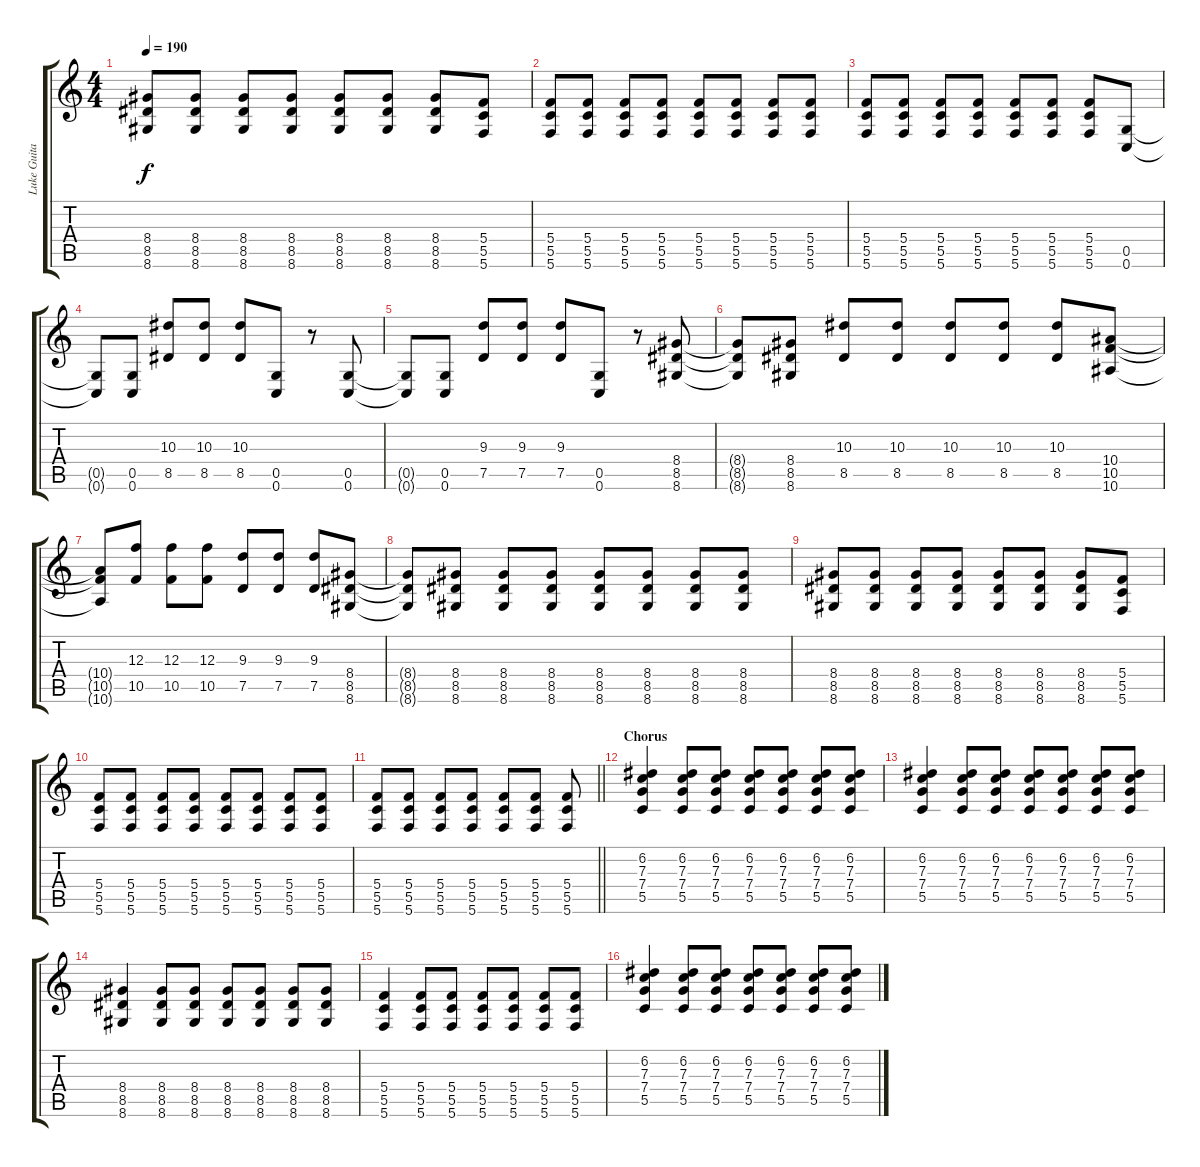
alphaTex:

\track ("Luke Guitar" "Luke Guita") {instrument overdrivenguitar}
\staff {score tabs}
\tuning (D4 A3 F3 C3 G2 C2) {hide}
\ts (4 4)
\tempo 190
\clef g2
\ks c
(8.4 8.5 8.6).8{dy f} (8.4 8.5 8.6).8 (8.4 8.5 8.6).8 (8.4 8.5 8.6).8 (8.4 8.5 8.6).8 (8.4 8.5 8.6).8 (8.4 8.5 8.6).8 (5.4 5.5 5.6).8 |
(5.4 5.5 5.6).8 (5.4 5.5 5.6).8 (5.4 5.5 5.6).8 (5.4 5.5 5.6).8 (5.4 5.5 5.6).8 (5.4 5.5 5.6).8 (5.4 5.5 5.6).8 (5.4 5.5 5.6).8 |
(5.4 5.5 5.6).8 (5.4 5.5 5.6).8 (5.4 5.5 5.6).8 (5.4 5.5 5.6).8 (5.4 5.5 5.6).8 (5.4 5.5 5.6).8 (5.4 5.5 5.6).8 (0.5 0.6).8 |
(0.5{t} 0.6{t}).8 (0.5 0.6).8 (10.3 8.5).8 (10.3 8.5).8 (10.3 8.5).8 (0.5 0.6).8 r.8 (0.5 0.6).8 |
(0.5{t} 0.6{t}).8 (0.5 0.6).8 (9.3 7.5).8 (9.3 7.5).8 (9.3 7.5).8 (0.5 0.6).8 r.8 (8.4 8.5 8.6).8 |
(8.4{t} 8.5{t} 8.6{t}).8 (8.4 8.5 8.6).8 (10.3 8.5).8 (10.3 8.5).8 (10.3 8.5).8 (10.3 8.5).8 (10.3 8.5).8 (10.4 10.5 10.6).8 |
(10.4{t} 10.5{t} 10.6{t}).8 (12.3 10.5).8 (12.3 10.5).8 (12.3 10.5).8 (9.3 7.5).8 (9.3 7.5).8 (9.3 7.5).8 (8.4 8.5 8.6).8 |
(8.4{t} 8.5{t} 8.6{t}).8 (8.4 8.5 8.6).8 (8.4 8.5 8.6).8 (8.4 8.5 8.6).8 (8.4 8.5 8.6).8 (8.4 8.5 8.6).8 (8.4 8.5 8.6).8 (8.4 8.5 8.6).8 |
(8.4 8.5 8.6).8 (8.4 8.5 8.6).8 (8.4 8.5 8.6).8 (8.4 8.5 8.6).8 (8.4 8.5 8.6).8 (8.4 8.5 8.6).8 (8.4 8.5 8.6).8 (5.4 5.5 5.6).8 |
(5.4 5.5 5.6).8 (5.4 5.5 5.6).8 (5.4 5.5 5.6).8 (5.4 5.5 5.6).8 (5.4 5.5 5.6).8 (5.4 5.5 5.6).8 (5.4 5.5 5.6).8 (5.4 5.5 5.6).8 |
\barLineRight lightlight
(5.4 5.5 5.6).8 (5.4 5.5 5.6).8 (5.4 5.5 5.6).8 (5.4 5.5 5.6).8 (5.4 5.5 5.6).8 (5.4 5.5 5.6).8 (5.4 5.5 5.6).8 |
\section ("" "Chorus")
(6.2 7.3 7.4 5.5).4 (6.2 7.3 7.4 5.5).8 (6.2 7.3 7.4 5.5).8 (6.2 7.3 7.4 5.5).8 (6.2 7.3 7.4 5.5).8 (6.2 7.3 7.4 5.5).8 (6.2 7.3 7.4 5.5).8 |
(6.2 7.3 7.4 5.5).4 (6.2 7.3 7.4 5.5).8 (6.2 7.3 7.4 5.5).8 (6.2 7.3 7.4 5.5).8 (6.2 7.3 7.4 5.5).8 (6.2 7.3 7.4 5.5).8 (6.2 7.3 7.4 5.5).8 |
(8.4 8.5 8.6).4 (8.4 8.5 8.6).8 (8.4 8.5 8.6).8 (8.4 8.5 8.6).8 (8.4 8.5 8.6).8 (8.4 8.5 8.6).8 (8.4 8.5 8.6).8 |
(5.4 5.5 5.6).4 (5.4 5.5 5.6).8 (5.4 5.5 5.6).8 (5.4 5.5 5.6).8 (5.4 5.5 5.6).8 (5.4 5.5 5.6).8 (5.4 5.5 5.6).8 |
(6.2 7.3 7.4 5.5).4 (6.2 7.3 7.4 5.5).8 (6.2 7.3 7.4 5.5).8 (6.2 7.3 7.4 5.5).8 (6.2 7.3 7.4 5.5).8 (6.2 7.3 7.4 5.5).8 (6.2 7.3 7.4 5.5).8
